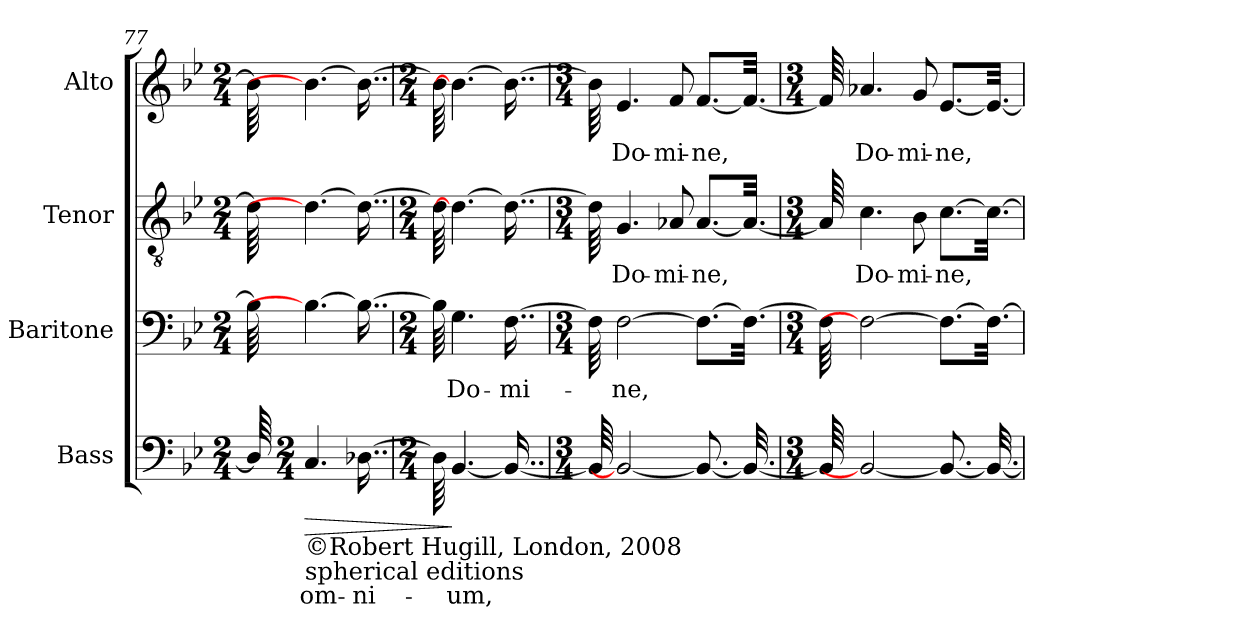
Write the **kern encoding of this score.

**kern	**text	**dynam	**kern	**text	**kern	**text	**kern	**text
*part4	*part4	*part4	*part3	*part3	*part2	*part2	*part1	*part1
*staff4	*staff4	*staff4	*staff3	*staff3	*staff2	*staff2	*staff1	*staff1
*I"Bass	*	*	*I"Baritone	*	*I"Tenor	*	*I"Alto	*
*I'B	*	*	*I'Ba	*	*I'T	*	*I'A	*
*clefF4	*	*	*clefF4	*	*clefGv2	*	*clefG2	*
*k[b-e-]	*	*	*k[b-e-]	*	*k[b-e-]	*	*k[b-e-]	*
*B-:	*	*	*B-:	*	*B-:	*	*B-:	*
*M2/4	*	*	*M2/4	*	*M2/4	*	*M2/4	*
=77	=77	=77	=77	=77	=77	=77	=77	=77
64D-/L]	.	.	64B-\]	.	64d-\]	.	64b-\]	.
*M2/4	*	*	*	*	*	*	*	*
!LO:TX:b:t=©Robert Hugill, London, 2008	!	!	!	!	!	!	!	!
!LO:TX:b:t=spherical editions	!	!	!	!	!	!	!	!
!	!LO:LY:b:cj	!LO:HP:b	!	!LO:LY:b:cj	!	!LO:LY:b:cj	!	!LO:LY:b:cj
4.C/	om-	>	4.B-\_>	.	4.d-\_>	.	4.b-\_>	.
!	!LO:LY:b:cj	!	!	!	!	!	!	!
[>16..D-X\	-ni-	.	16..B-\_>	.	16..d-\_>	.	16..b-\_>	.
=78	=78	=78	=78	=78	=78	=78	=78	=78
*M2/4	*	*	*M2/4	*	*M2/4	*	*M2/4	*
64D-\]	.	.	64B-\]	.	64d-\]	.	64b-\]	.
!	!LO:LY:b:cj	!	!	!LO:LY:b:cj	!	!LO:LY:b:cj	!	!LO:LY:b:cj
[<4.BB-/	-um,	]	4.G\	Do-	4.d-\_>	.	4.b-\_>	.
!	!	!	!	!LO:LY:b:cj	!	!	!	!
16..BB-/_<	.	.	[>16..F\	-mi-	16..d-\_>	.	16..b-\_>	.
=79	=79	=79	=79	=79	=79	=79	=79	=79
*M3/4	*	*	*M3/4	*	*M3/4	*	*M3/4	*
64BB-/]	.	.	64F\]	.	64d-\]	.	64b-\]	.
!	!LO:LY:b:cj	!	!	!LO:LY:b:cj	!	!LO:LY:b:cj	!	!LO:LY:b:cj
2BB-/_<	.	.	[>2F\	-ne,	4.G/	Do-	4.e-/	Do-
!	!	!	!	!	!	!LO:LY:b:cj	!	!LO:LY:b:cj
.	.	.	.	.	8A-X/	-mi-	8f/	-mi-
!	!	!	!	!	!	!LO:LY:b:cj	!	!LO:LY:b:cj
8.BB-/_<	.	.	8.F\L_>	.	[<8.A-/L	-ne,	[<8.f/L	-ne,
32.BB-/_<	.	.	32.F\Jkk_>	.	32.A-/Jkk_<	.	32.f/Jkk_<	.
=80	=80	=80	=80	=80	=80	=80	=80	=80
*M3/4	*	*	*M3/4	*	*M3/4	*	*M3/4	*
64BB-/]	.	.	64F\]	.	64A-/]	.	64f/]	.
!	!LO:LY:b:cj	!	!	!LO:LY:b:cj	!	!LO:LY:b:cj	!	!LO:LY:b:cj
2BB-/_>	.	.	2F\_>	.	4.c\	Do-	4.a-X/	Do-
!	!	!	!	!	!	!LO:LY:b:cj	!	!LO:LY:b:cj
.	.	.	.	.	8B-\	-mi-	8g/	-mi-
!	!	!	!	!	!	!LO:LY:b:cj	!	!LO:LY:b:cj
8.BB-/_<	.	.	8.F\L_>	.	[>8.c\L	-ne,	[<8.e-/L	-ne,
32.BB-/_<	.	.	32.F\Jkk_>	.	32.c\Jkk_>	.	32.e-/Jkk_<	.
=	=	=	=	=	=	=	=	=
*-	*-	*-	*-	*-	*-	*-	*-	*-
